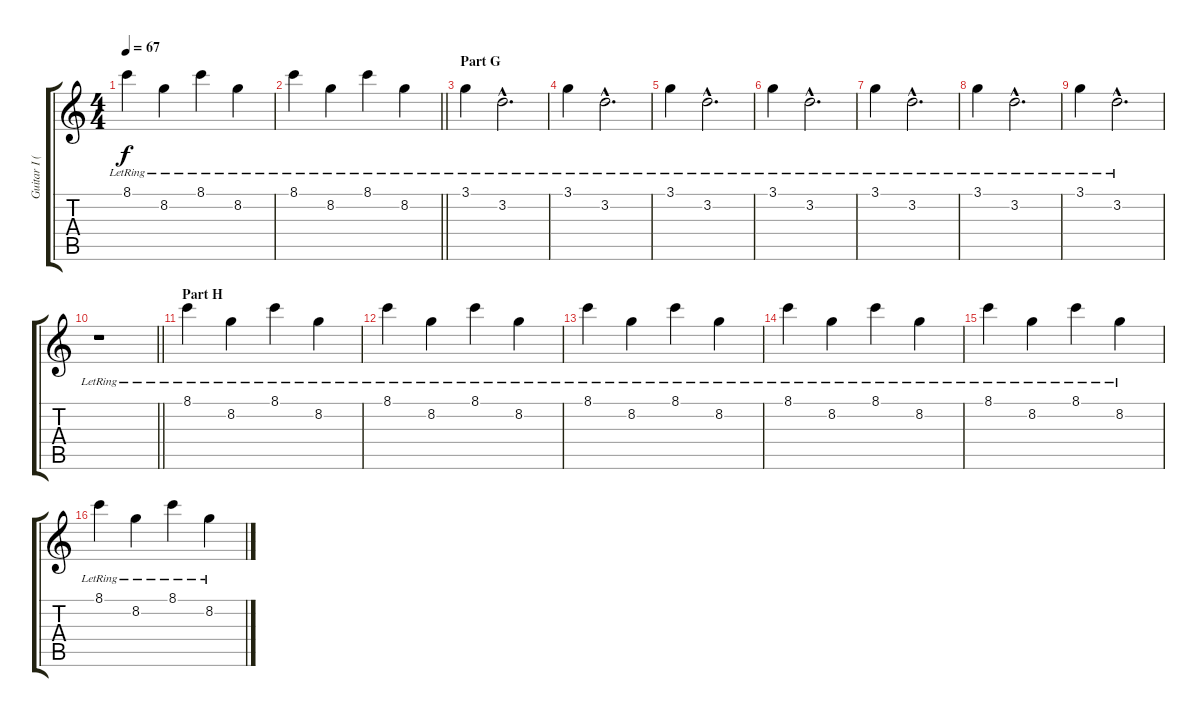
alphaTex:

\track ("Guitar I (Inoran)" "Guitar I (") {instrument acousticguitarsteel}
\staff {score tabs}
\tuning (E4 B3 G3 D3 A2 E2) {hide}
\ts (4 4)
\tempo 67
\clef g2
\ks c
8.1{lr}.4{dy f} 8.2{lr}.4 8.1{lr}.4 8.2{lr}.4 |
\barLineRight lightlight
8.1{lr}.4 8.2{lr}.4 8.1{lr}.4 8.2{lr}.4 |
\section ("" "Part G")
3.1{lr}.4 3.2{hac lr}.2{d} |
3.1{lr}.4 3.2{hac lr}.2{d} |
3.1{lr}.4 3.2{hac lr}.2{d} |
3.1{lr}.4 3.2{hac lr}.2{d} |
3.1{lr}.4 3.2{hac lr}.2{d} |
3.1{lr}.4 3.2{hac lr}.2{d} |
3.1{lr}.4 3.2{hac lr}.2{d} |
\barLineRight lightlight
r.1 |
\section ("" "Part H")
8.1{lr}.4 8.2{lr}.4 8.1{lr}.4 8.2{lr}.4 |
8.1{lr}.4 8.2{lr}.4 8.1{lr}.4 8.2{lr}.4 |
8.1{lr}.4 8.2{lr}.4 8.1{lr}.4 8.2{lr}.4 |
8.1{lr}.4 8.2{lr}.4 8.1{lr}.4 8.2{lr}.4 |
8.1{lr}.4 8.2{lr}.4 8.1{lr}.4 8.2{lr}.4 |
8.1{lr}.4 8.2{lr}.4 8.1{lr}.4 8.2{lr}.4
